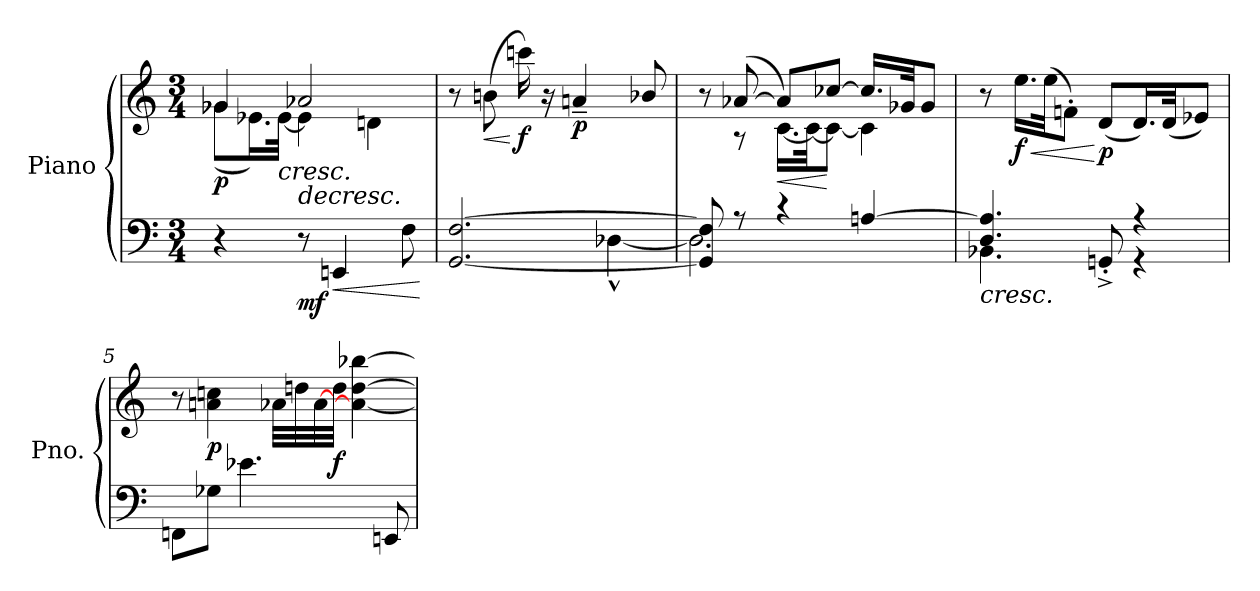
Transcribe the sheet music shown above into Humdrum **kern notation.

**kern	**kern	**dynam
*part1	*part1	*part1
*staff2	*staff1	*staff1/2
*I"Piano	*	*
*I'Pno.	*	*
*clefF4	*clefG2	*
*k[]	*k[]	*
*M3/4	*M3/4	*
*MM88	*MM88	*
=1	=1	=1
*	*^	*
!	!	!	!LO:DY:b
4r	4g-X/	(<8g-\L	p
.	.	16.e-X\L)	.
!	!	!	!LO:HP:b
.	.	[32e-\JJk	<
!	!	!	!LO:HP:b
!	!	!	!LO:DY:n=1:b=2
8r	2a-X/	4e-\]	> mf
!	!	!	!LO:HP:b=2
4EEn/	.	.	<
.	.	4dn\	.
8F\	.	.	.
*	*v	*v	*
.	.	[ ]
=2	=2	=2
*^	*	*
[2.GG/ [2.F/	2ryy	8r	.
!	!	!	!LO:HP:b
.	.	(>8bn\	<
!	!	!	!LO:DY:n=1:b
.	.	16cccn\)	[ f
.	.	16r	.
!	!	!	!LO:DY:n=2:b
.	.	4an~/	p
.	[4D-X^^\	.	.
.	.	8b-X/	.
=3	=3	=3	=3
*	*	*^	*
8GG/] 8F/]	2.D-\]	8r	8ryy	.
8r	.	(>[8a-X/	8r	.
!	!	!	!	!LO:HP:b
4r	.	8a-/L]	[16.c\LL)	<
.	.	.	32c\JK_	.
.	.	[8cc-X/J	8c\J_	[
[4An/	.	16.cc-/LL]	4c\]	.
.	.	32g-X/JK	.	.
.	.	8g-/J	.	.
*	*	*v	*v	*
=4	=4	=4	=4
!	!	!	!LO:HP:b=2
4.D/ 4.A/]	4.BB-X\	8r	<
!	!	!	!LO:HP:b
!	!	!	!LO:DY:n=1:b
.	.	16.ee\LL	< f
.	.	(>32ee\JK	.
.	.	8fn'\J)	.
!	!	!	!LO:DY:n=2:b
8GGn'^/	8ryy	(<8d/L	[ [ p
4r	4r	16.d/L)	.
.	.	(<32d/JK	.
.	.	8e-X/J)	.
*v	*v	*	*
!!LO:LB:g=z
=5	=5	=5
8FFn\L	8r	.
!	!	!LO:DY:b
8G-X\J	4an\ 4ccn\	p
4.e-X\	.	.
.	32a-X\LLL	.
.	32ddn\	.
.	[32a-\	.
!	!	!LO:DY:n=1:b
.	32dd\JJJ	[ f
.	4a-\_ [4dd\ [4bb-X\	.
8EEn/	.	.
=	=	=
*-	*-	*-
